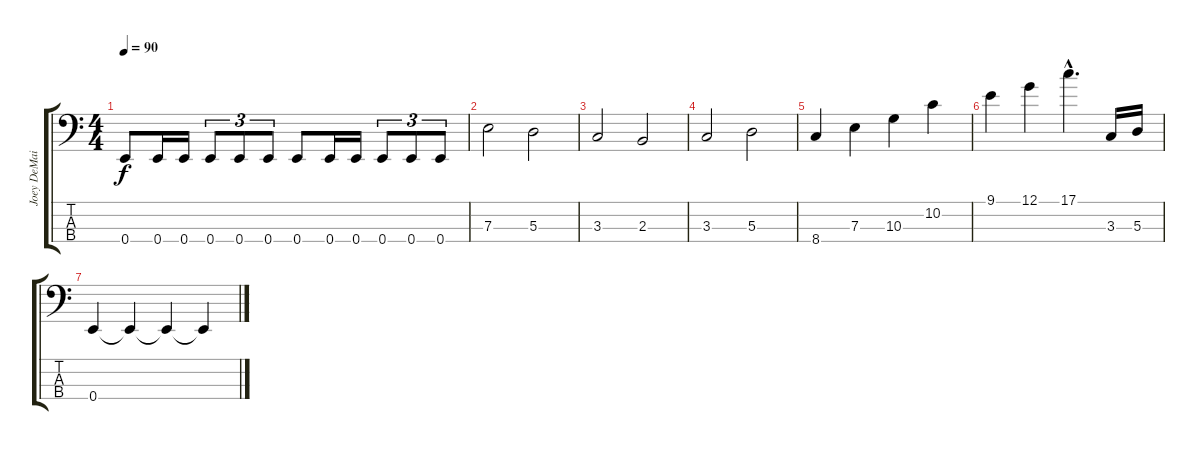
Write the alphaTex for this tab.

\track ("Joey DeMaio" "Joey DeMai") {instrument slapbass1}
\staff {score tabs}
\tuning (G2 D2 A1 E1) {hide}
\ts (4 4)
\tempo 90
\clef f4
\ks c
0.4.8{dy f} 0.4.16 0.4.16 0.4.8{tu (3 2)} 0.4.8{tu (3 2)} 0.4.8{tu (3 2)} 0.4.8 0.4.16 0.4.16 0.4.8{tu (3 2)} 0.4.8{tu (3 2)} 0.4.8{tu (3 2)} |
7.3.2 5.3.2 |
3.3.2 2.3.2 |
3.3.2 5.3.2 |
8.4.4 7.3.4 10.3.4 10.2.4 |
9.1.4 12.1.4 17.1{hac}.4{d} 3.3.16 5.3.16 |
0.4.4 0.4{t}.4{volume 10} 0.4{t}.4{volume 6} 0.4{t}.4{volume 2}
